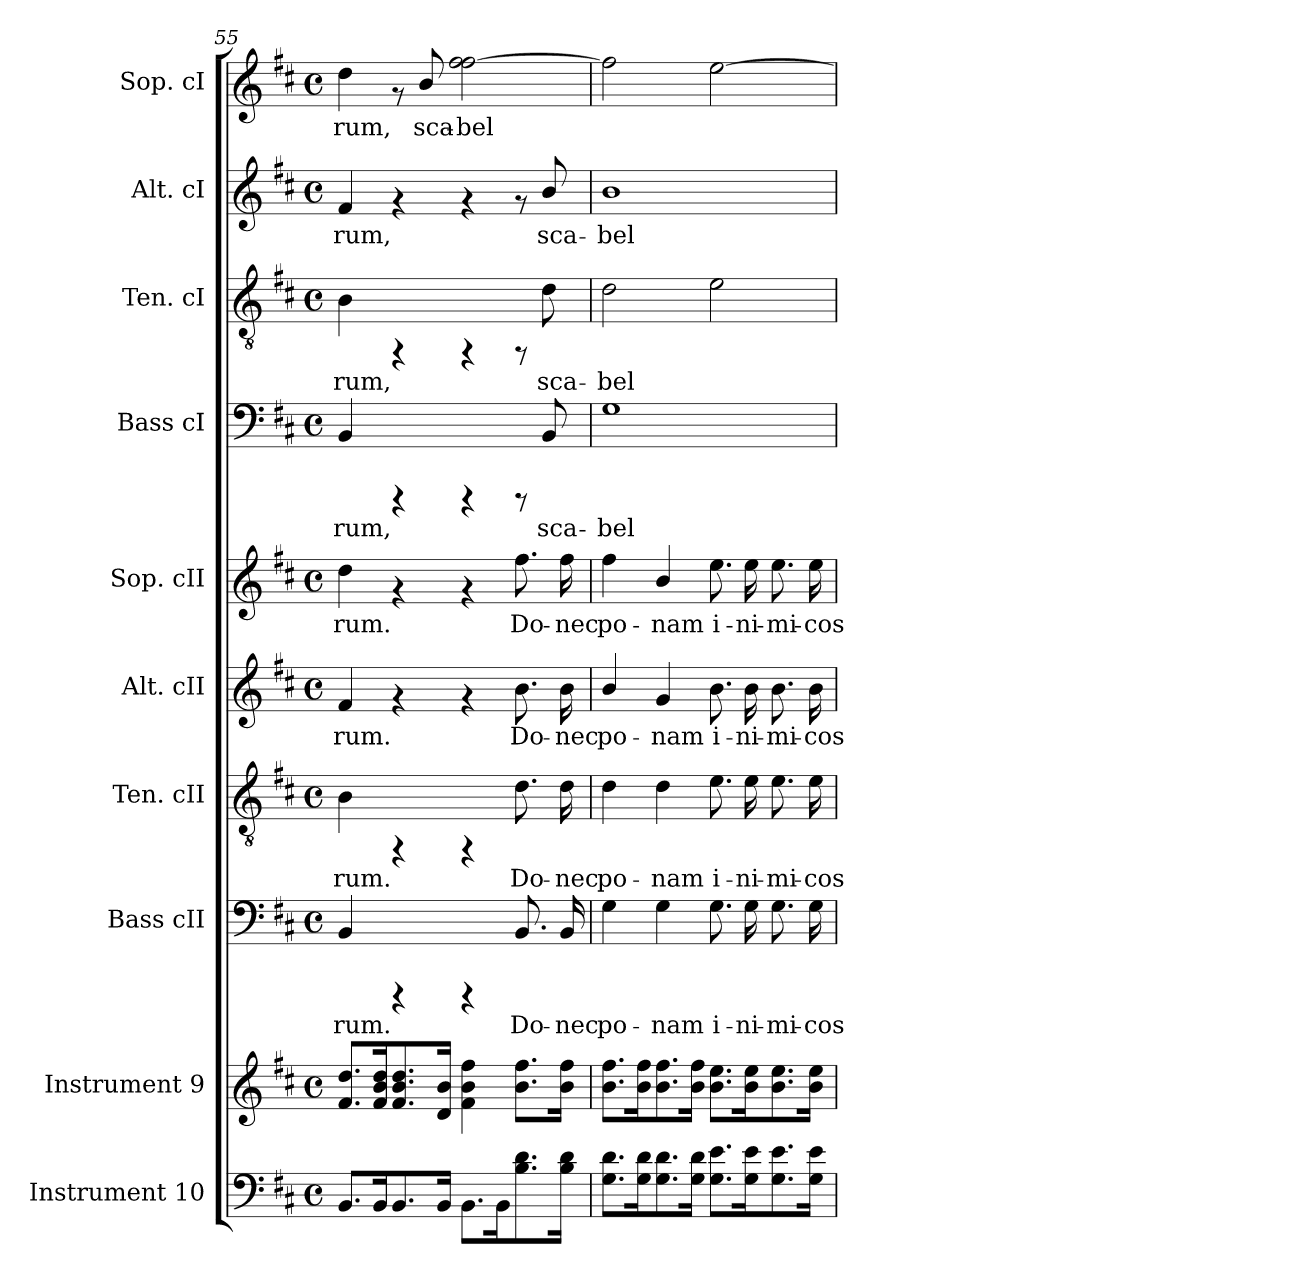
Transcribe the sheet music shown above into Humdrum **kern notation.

**kern	**kern	**kern	**text	**kern	**text	**kern	**text	**kern	**text	**kern	**text	**kern	**text	**kern	**text	**kern	**text
*part10	*part9	*part8	*part8	*part7	*part7	*part6	*part6	*part5	*part5	*part4	*part4	*part3	*part3	*part2	*part2	*part1	*part1
*staff10	*staff9	*staff8	*staff8	*staff7	*staff7	*staff6	*staff6	*staff5	*staff5	*staff4	*staff4	*staff3	*staff3	*staff2	*staff2	*staff1	*staff1
*I"Instrument 10	*I"Instrument 9	*I"Bass cII	*	*I"Ten. cII	*	*I"Alt. cII	*	*I"Sop. cII	*	*I"Bass cI	*	*I"Ten. cI	*	*I"Alt. cI	*	*I"Sop. cI	*
*	*	*I'Bass cII	*	*I'Ten. cII	*	*I'Alt. cII	*	*I'Sop. cII	*	*I'Bass cI	*	*I'Ten. cI	*	*I'Alt. cI	*	*I'Sop. cI	*
*clefF4	*clefG2	*clefF4	*	*clefGv2	*	*clefG2	*	*clefG2	*	*clefF4	*	*clefGv2	*	*clefG2	*	*clefG2	*
*k[f#c#]	*k[f#c#]	*k[f#c#]	*	*k[f#c#]	*	*k[f#c#]	*	*k[f#c#]	*	*k[f#c#]	*	*k[f#c#]	*	*k[f#c#]	*	*k[f#c#]	*
*D:	*D:	*D:	*	*D:	*	*D:	*	*D:	*	*D:	*	*D:	*	*D:	*	*D:	*
*M4/4	*M4/4	*M4/4	*	*M4/4	*	*M4/4	*	*M4/4	*	*M4/4	*	*M4/4	*	*M4/4	*	*M4/4	*
*met(c)	*met(c)	*met(c)	*	*met(c)	*	*met(c)	*	*met(c)	*	*met(c)	*	*met(c)	*	*met(c)	*	*met(c)	*
=55	=55	=55	=55	=55	=55	=55	=55	=55	=55	=55	=55	=55	=55	=55	=55	=55	=55
!	!	!	!LO:LY:b:cj	!	!LO:LY:b:cj	!	!LO:LY:b:cj	!	!LO:LY:b:cj	!	!LO:LY:b:cj	!	!LO:LY:b:cj	!	!LO:LY:b:cj	!	!LO:LY:b:cj
8.BB/L	8.dd/ 8.f#/L	4BB/	-rum.	4B\	-rum.	4f#/	-rum.	4dd\	-rum.	4BB/	-rum,	4B\	-rum,	4f#/	-rum,	4dd\	-rum,
16BB/	16dd/ 16b/ 16f#/	.	.	.	.	.	.	.	.	.	.	.	.	.	.	.	.
8.BB/	8.dd/ 8.b/ 8.f#/	4rCCC	.	4rFF	.	4rf	.	4rf	.	4rCCC	.	4rFF	.	4rf	.	8rf	.
!	!	!	!	!	!	!	!	!	!	!	!	!	!	!	!	!	!LO:LY:b:cj
.	.	.	.	.	.	.	.	.	.	.	.	.	.	.	.	8b/	sca-
16BB/J	16b/ 16d/J	.	.	.	.	.	.	.	.	.	.	.	.	.	.	.	.
!	!	!	!	!	!	!	!	!	!	!	!	!	!	!	!	!	!LO:LY:b:cj
8.BB\L	4ff#\ 4b\ 4f#\	4rCCC	.	4rFF	.	4rf	.	4rf	.	4rCCC	.	4rFF	.	4rf	.	2ff#\ [>2ff#\	-bel-
16BB\	.	.	.	.	.	.	.	.	.	.	.	.	.	.	.	.	.
!	!	!	!LO:LY:b:cj	!	!LO:LY:b:cj	!	!LO:LY:b:cj	!	!LO:LY:b:cj	!	!	!	!	!	!	!	!
8.d\ 8.B\	8.ff#\ 8.b\L	8.BB/	Do-	8.d\	Do-	8.b\	Do-	8.ff#\	Do-	8rCCC	.	8rFF	.	8rf	.	.	.
!	!	!	!	!	!	!	!	!	!	!	!LO:LY:b:cj	!	!LO:LY:b:cj	!	!LO:LY:b:cj	!	!
.	.	.	.	.	.	.	.	.	.	8BB/	sca-	8d\	sca-	8b/	sca-	.	.
!	!	!	!LO:LY:b:cj	!	!LO:LY:b:cj	!	!LO:LY:b:cj	!	!LO:LY:b:cj	!	!	!	!	!	!	!	!
16d\ 16B\J	16ff#\ 16b\J	16BB/	-nec	16d\	-nec	16b\	-nec	16ff#\	-nec	.	.	.	.	.	.	.	.
=56	=56	=56	=56	=56	=56	=56	=56	=56	=56	=56	=56	=56	=56	=56	=56	=56	=56
!	!	!	!LO:LY:b:cj	!	!LO:LY:b:cj	!	!LO:LY:b:cj	!	!LO:LY:b:cj	!	!LO:LY:b:cj	!	!LO:LY:b:cj	!	!LO:LY:b:cj	!	!LO:LY:b:cj
8.d\ 8.G\L	8.ff#\ 8.b\L	4G\	po-	4d\	po-	4b/	po-	4ff#\	po-	1G	-bel-	2d\	-bel-	1b	-bel-	2ff#\]	--
16d\ 16G\	16ff#\ 16b\	.	.	.	.	.	.	.	.	.	.	.	.	.	.	.	.
!	!	!	!LO:LY:b:cj	!	!LO:LY:b:cj	!	!LO:LY:b:cj	!	!LO:LY:b:cj	!	!	!	!	!	!	!	!
8.d\ 8.G\	8.ff#\ 8.b\	4G\	-nam	4d\	-nam	4g/	-nam	4b/	-nam	.	.	.	.	.	.	.	.
16d\ 16G\J	16ff#\ 16b\J	.	.	.	.	.	.	.	.	.	.	.	.	.	.	.	.
!	!	!	!LO:LY:b:cj	!	!LO:LY:b:cj	!	!LO:LY:b:cj	!	!LO:LY:b:cj	!	!	!	!LO:LY:b:cj	!	!	!	!LO:LY:b:cj
8.e\ 8.G\L	8.ee\ 8.b\L	8.G\	i-	8.e\	i-	8.b\	i-	8.ee\	i-	.	.	2e\	--	.	.	[>2ee\	--
!	!	!	!LO:LY:b:cj	!	!LO:LY:b:cj	!	!LO:LY:b:cj	!	!LO:LY:b:cj	!	!	!	!	!	!	!	!
16e\ 16G\	16ee\ 16b\	16G\	-ni-	16e\	-ni-	16b\	-ni-	16ee\	-ni-	.	.	.	.	.	.	.	.
!	!	!	!LO:LY:b:cj	!	!LO:LY:b:cj	!	!LO:LY:b:cj	!	!LO:LY:b:cj	!	!	!	!	!	!	!	!
8.e\ 8.G\	8.ee\ 8.b\	8.G\	-mi-	8.e\	-mi-	8.b\	-mi-	8.ee\	-mi-	.	.	.	.	.	.	.	.
!	!	!	!LO:LY:b:cj	!	!LO:LY:b:cj	!	!LO:LY:b:cj	!	!LO:LY:b:cj	!	!	!	!	!	!	!	!
16e\ 16G\J	16ee\ 16b\J	16G\	-cos	16e\	-cos	16b\	-cos	16ee\	-cos	.	.	.	.	.	.	.	.
=	=	=	=	=	=	=	=	=	=	=	=	=	=	=	=	=	=
*-	*-	*-	*-	*-	*-	*-	*-	*-	*-	*-	*-	*-	*-	*-	*-	*-	*-
